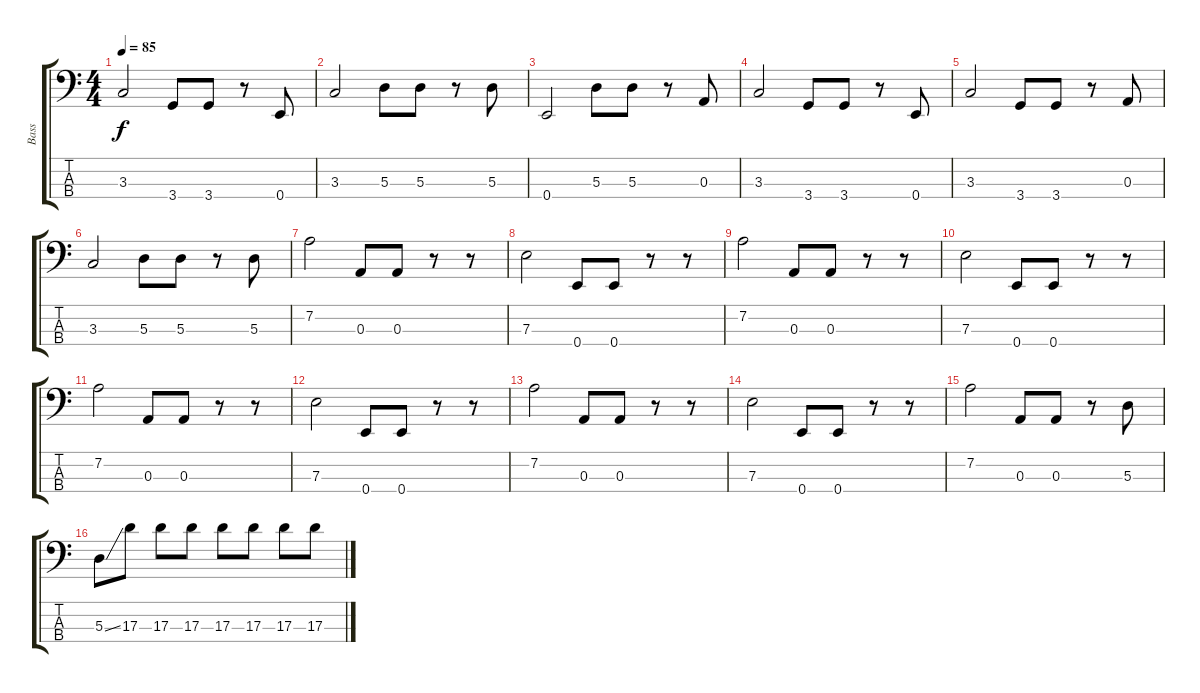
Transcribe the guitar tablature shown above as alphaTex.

\track ("Bass" "Bass") {instrument electricbassfinger}
\staff {score tabs}
\tuning (G2 D2 A1 E1) {hide}
\ts (4 4)
\tempo 85
\clef f4
\ks c
3.3.2{dy f} 3.4.8 3.4.8 r.8 0.4.8 |
3.3.2 5.3.8 5.3.8 r.8 5.3.8 |
0.4.2 5.3.8 5.3.8 r.8 0.3.8 |
3.3.2 3.4.8 3.4.8 r.8 0.4.8 |
3.3.2 3.4.8 3.4.8 r.8 0.3.8 |
3.3.2 5.3.8 5.3.8 r.8 5.3.8 |
7.2.2 0.3.8 0.3.8 r.8 r.8 |
7.3.2 0.4.8 0.4.8 r.8 r.8 |
7.2.2 0.3.8 0.3.8 r.8 r.8 |
7.3.2 0.4.8 0.4.8 r.8 r.8 |
7.2.2 0.3.8 0.3.8 r.8 r.8 |
7.3.2 0.4.8 0.4.8 r.8 r.8 |
7.2.2 0.3.8 0.3.8 r.8 r.8 |
7.3.2 0.4.8 0.4.8 r.8 r.8 |
7.2.2 0.3.8 0.3.8 r.8 5.3.8 |
5.3{ss}.8 17.3.8 17.3.8 17.3.8 17.3.8 17.3.8 17.3.8 17.3.8
